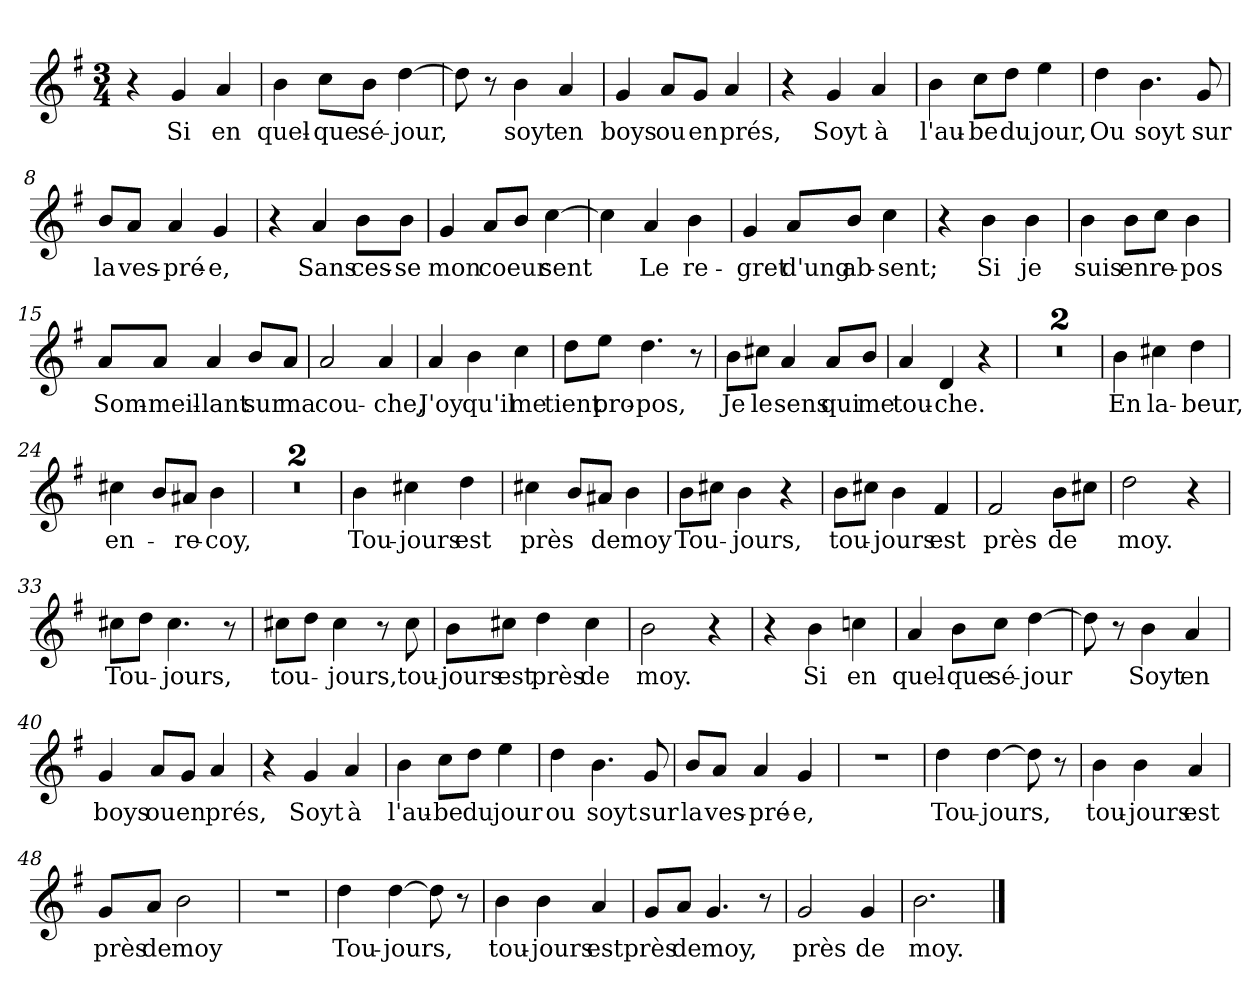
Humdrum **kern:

**kern	**text
*part1	*part1
*staff1	*staff1
*clefG2	*
*k[f#]	*
*M3/4	*
=1	=1
4r	.
!	!LO:LY:b
4g/	Si
!	!LO:LY:b
4a/	en
=2	=2
!	!LO:LY:b
4b\	quel-
!	!LO:LY:b
8cc\L	-que
!	!LO:LY:b
8b\J	sé-
!	!LO:LY:b
[4dd\	-jour,
=3	=3
8dd\]	.
8r	.
!	!LO:LY:b
4b\	soyt
!	!LO:LY:b
4a/	en
=4	=4
!	!LO:LY:b
4g/	boys
!	!LO:LY:b
8a/L	ou
!	!LO:LY:b
8g/J	en
!	!LO:LY:b
4a/	prés,
=5	=5
4r	.
!	!LO:LY:b
4g/	Soyt
!	!LO:LY:b
4a/	à
=6	=6
!	!LO:LY:b
4b\	l'au-
!	!LO:LY:b
8cc\L	-be
!	!LO:LY:b
8dd\J	du
!	!LO:LY:b
4ee\	jour,
=7	=7
!	!LO:LY:b
4dd\	Ou
!	!LO:LY:b
4.b\	soyt
!	!LO:LY:b
8g/	sur
=8	=8
!	!LO:LY:b
8b/L	la
!	!LO:LY:b
8a/J	ves-
!	!LO:LY:b
4a/	pré-
!	!LO:LY:b
4g/	e,
!!LO:LB:g=z
=9	=9
4r	.
!	!LO:LY:b
4a/	Sans
!	!LO:LY:b
8b\L	ces-
!	!LO:LY:b
8b\J	-se
=10	=10
!	!LO:LY:b
4g/	mon
!	!LO:LY:b
8a/L	coeur
8b/J	.
!	!LO:LY:b
[4cc\	sent
=11	=11
4cc\]	.
!	!LO:LY:b
4a/	Le
!	!LO:LY:b
4b\	re-
=12	=12
!	!LO:LY:b
4g/	-gret
!	!LO:LY:b
8a/L	d'ung
!	!LO:LY:b
8b/J	ab-
!	!LO:LY:b
4cc\	-sent;
=13	=13
4r	.
!	!LO:LY:b
4b\	Si
!	!LO:LY:b
4b\	je
=14	=14
!	!LO:LY:b
4b\	suis
!	!LO:LY:b
8b\L	en
!	!LO:LY:b
8cc\J	re-
!	!LO:LY:b
4b\	-pos
=15	=15
!	!LO:LY:b
8a/L	Som-
!	!LO:LY:b
8a/J	-meil-
!	!LO:LY:b
4a/	-lant
!	!LO:LY:b
8b/L	sur
!	!LO:LY:b
8a/J	ma
=16	=16
!	!LO:LY:b
2a/	cou-
!	!LO:LY:b
4a/	-che,
!!LO:LB:g=z
=17	=17
!	!LO:LY:b
4a/	J'oy
!	!LO:LY:b
4b\	qu'il
!	!LO:LY:b
4cc\	me
=18	=18
!	!LO:LY:b
8dd\L	tient
!	!LO:LY:b
8ee\J	pro-
!	!LO:LY:b
4.dd\	-pos,
8r	.
=19	=19
!	!LO:LY:b
8b\L	Je
!	!LO:LY:b
8cc#X\J	le
!	!LO:LY:b
4a/	sens
!	!LO:LY:b
8a/L	qui
!	!LO:LY:b
8b/J	me
=20	=20
!	!LO:LY:b
4a/	tou-
!	!LO:LY:b
4d/	-che.
4r	.
=21	=21
2.r	.
=22	=22
2.r	.
=23	=23
!	!LO:LY:b
4b\	En
!	!LO:LY:b
4cc#X\	la-
!	!LO:LY:b
4dd\	-beur,
=24	=24
!	!LO:LY:b
4cc#X\	en-
8b/L	.
!	!LO:LY:b
8a#X/J	re-
!	!LO:LY:b
4b\	coy,
=25	=25
2.r	.
=26	=26
2.r	.
!!LO:LB:g=z
=27	=27
!	!LO:LY:b
4b\	Tou-
!	!LO:LY:b
4cc#X\	-jours
!	!LO:LY:b
4dd\	est
=28	=28
!	!LO:LY:b
4cc#X\	près
8b/L	.
!	!LO:LY:b
8a#X/J	de
!	!LO:LY:b
4b\	moy
=29	=29
!	!LO:LY:b
8b\L	Tou-
8cc#X\J	.
!	!LO:LY:b
4b\	-jours,
4r	.
=30	=30
!	!LO:LY:b
8b\L	tou-
8cc#X\J	.
!	!LO:LY:b
4b\	-jours
!	!LO:LY:b
4f#/	est
=31	=31
!	!LO:LY:b
2f#/	près
!	!LO:LY:b
8b\L	de
8cc#X\J	.
=32	=32
!	!LO:LY:b
2dd\	moy.
4r	.
=33	=33
!	!LO:LY:b
8cc#X\L	Tou-
8dd\J	.
!	!LO:LY:b
4.cc#\	-jours,
8r	.
=34	=34
!	!LO:LY:b
8cc#X\L	tou-
8dd\J	.
!	!LO:LY:b
4cc#\	-jours,
8r	.
!	!LO:LY:b
8cc#\	tou-
!!LO:LB:g=z
=35	=35
!	!LO:LY:b
8b\L	-jours
!	!LO:LY:b
8cc#X\J	est
!	!LO:LY:b
4dd\	près
!	!LO:LY:b
4cc#\	de
=36	=36
!	!LO:LY:b
2b\	moy.
4r	.
=37	=37
4r	.
!	!LO:LY:b
4b\	Si
!	!LO:LY:b
4ccn\	en
=38	=38
!	!LO:LY:b
4a/	quel-
!	!LO:LY:b
8b\L	-que
!	!LO:LY:b
8cc\J	sé-
!	!LO:LY:b
[4dd\	-jour
=39	=39
8dd\]	.
8r	.
!	!LO:LY:b
4b\	Soyt
!	!LO:LY:b
4a/	en
=40	=40
!	!LO:LY:b
4g/	boys
!	!LO:LY:b
8a/L	ou
!	!LO:LY:b
8g/J	en
!	!LO:LY:b
4a/	prés,
=41	=41
4r	.
!	!LO:LY:b
4g/	Soyt
!	!LO:LY:b
4a/	à
=42	=42
!	!LO:LY:b
4b\	l'au-
!	!LO:LY:b
8cc\L	-be
!	!LO:LY:b
8dd\J	du
!	!LO:LY:b
4ee\	jour
!!LO:LB:g=z
=43	=43
!	!LO:LY:b
4dd\	ou
!	!LO:LY:b
4.b\	soyt
!	!LO:LY:b
8g/	sur
=44	=44
!	!LO:LY:b
8b/L	la
!	!LO:LY:b
8a/J	ves-
!	!LO:LY:b
4a/	-pré-
!	!LO:LY:b
4g/	-e,
=45	=45
2.r	.
=46	=46
!	!LO:LY:b
4dd\	Tou-
!	!LO:LY:b
[4dd\	-jours,
8dd\]	.
8r	.
=47	=47
!	!LO:LY:b
4b\	tou-
!	!LO:LY:b
4b\	-jours
!	!LO:LY:b
4a/	est
=48	=48
!	!LO:LY:b
8g/L	près
!	!LO:LY:b
8a/J	de
!	!LO:LY:b
2b\	moy
=49	=49
2.r	.
=50	=50
!	!LO:LY:b
4dd\	Tou-
!	!LO:LY:b
[4dd\	-jours,
8dd\]	.
8r	.
=51	=51
!	!LO:LY:b
4b\	tou-
!	!LO:LY:b
4b\	-jours
!	!LO:LY:b
4a/	est
!!LO:LB:g=z
=52	=52
!	!LO:LY:b
8g/L	près
!	!LO:LY:b
8a/J	de
!	!LO:LY:b
4.g/	moy,
8r	.
=53	=53
!	!LO:LY:b
2g/	près
!	!LO:LY:b
4g/	de
=54	=54
!	!LO:LY:b
2.b\	moy.
==	==
*-	*-
